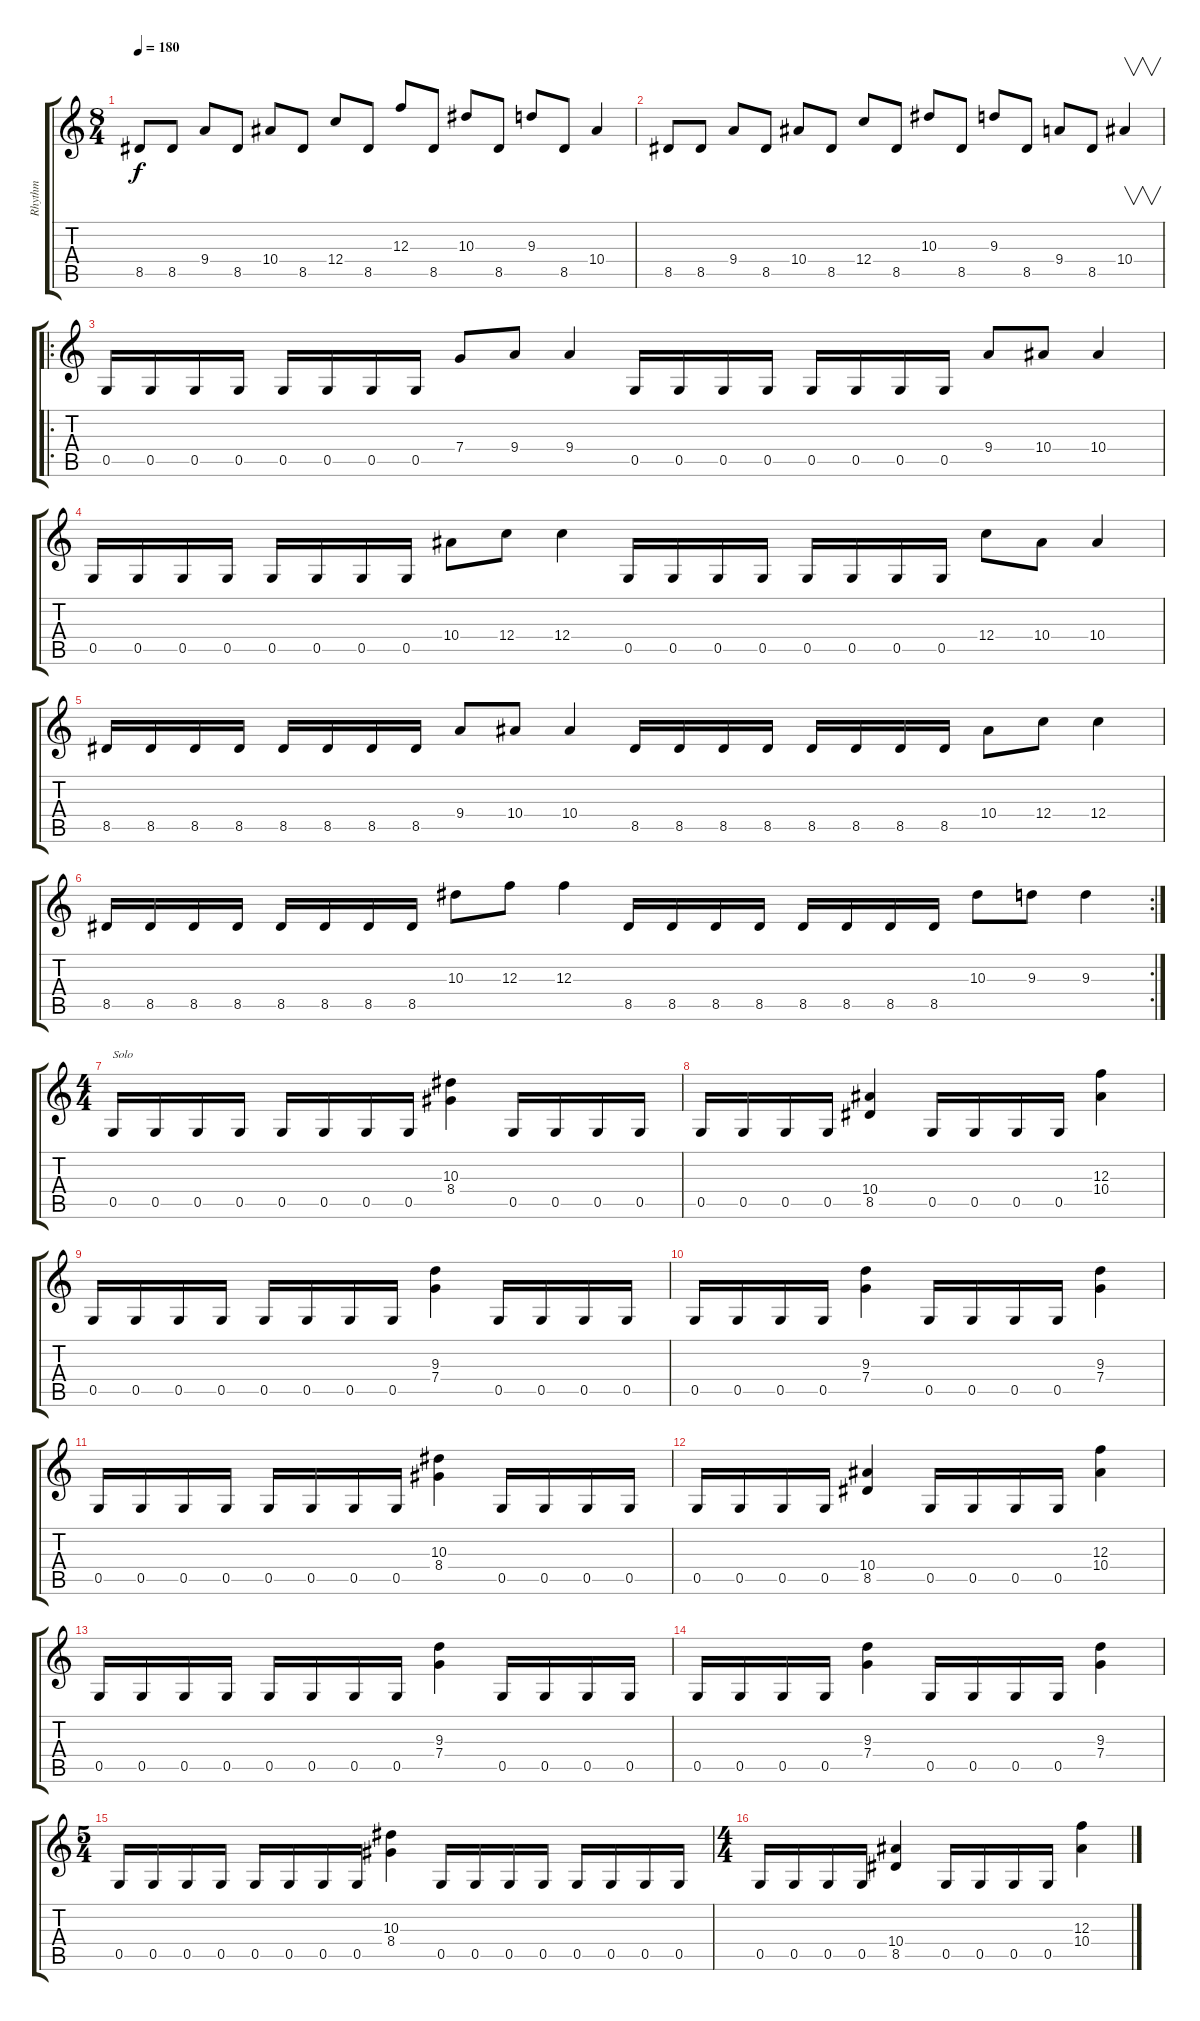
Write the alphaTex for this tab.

\track ("Rhythm" "Rhythm") {instrument distortionguitar}
\staff {score tabs}
\tuning (D4 A3 F3 C3 G2 D2) {hide}
\ts (8 4)
\tempo 180
\clef g2
\ks c
8.5.8{dy f} 8.5.8 9.4.8 8.5.8 10.4.8 8.5.8 12.4.8 8.5.8 12.3.8 8.5.8 10.3.8 8.5.8 9.3.8 8.5.8 10.4.4 |
8.5.8 8.5.8 9.4.8 8.5.8 10.4.8 8.5.8 12.4.8 8.5.8 10.3.8 8.5.8 9.3.8 8.5.8 9.4.8 8.5.8 10.4.4{v} |
\ro
0.5.16 0.5.16 0.5.16 0.5.16 0.5.16 0.5.16 0.5.16 0.5.16 7.4.8 9.4.8 9.4.4 0.5.16 0.5.16 0.5.16 0.5.16 0.5.16 0.5.16 0.5.16 0.5.16 9.4.8 10.4.8 10.4.4 |
0.5.16 0.5.16 0.5.16 0.5.16 0.5.16 0.5.16 0.5.16 0.5.16 10.4.8 12.4.8 12.4.4 0.5.16 0.5.16 0.5.16 0.5.16 0.5.16 0.5.16 0.5.16 0.5.16 12.4.8 10.4.8 10.4.4 |
8.5.16 8.5.16 8.5.16 8.5.16 8.5.16 8.5.16 8.5.16 8.5.16 9.4.8 10.4.8 10.4.4 8.5.16 8.5.16 8.5.16 8.5.16 8.5.16 8.5.16 8.5.16 8.5.16 10.4.8 12.4.8 12.4.4 |
\rc 2
8.5.16 8.5.16 8.5.16 8.5.16 8.5.16 8.5.16 8.5.16 8.5.16 10.3.8 12.3.8 12.3.4 8.5.16 8.5.16 8.5.16 8.5.16 8.5.16 8.5.16 8.5.16 8.5.16 10.3.8 9.3.8 9.3.4 |
\ts (4 4)
0.5.16{txt "Solo"} 0.5.16 0.5.16 0.5.16 0.5.16 0.5.16 0.5.16 0.5.16 (10.3 8.4).4 0.5.16 0.5.16 0.5.16 0.5.16 |
0.5.16 0.5.16 0.5.16 0.5.16 (10.4 8.5).4 0.5.16 0.5.16 0.5.16 0.5.16 (12.3 10.4).4 |
0.5.16 0.5.16 0.5.16 0.5.16 0.5.16 0.5.16 0.5.16 0.5.16 (9.3 7.4).4 0.5.16 0.5.16 0.5.16 0.5.16 |
0.5.16 0.5.16 0.5.16 0.5.16 (9.3 7.4).4 0.5.16 0.5.16 0.5.16 0.5.16 (9.3 7.4).4 |
0.5.16 0.5.16 0.5.16 0.5.16 0.5.16 0.5.16 0.5.16 0.5.16 (10.3 8.4).4 0.5.16 0.5.16 0.5.16 0.5.16 |
0.5.16 0.5.16 0.5.16 0.5.16 (10.4 8.5).4 0.5.16 0.5.16 0.5.16 0.5.16 (12.3 10.4).4 |
0.5.16 0.5.16 0.5.16 0.5.16 0.5.16 0.5.16 0.5.16 0.5.16 (9.3 7.4).4 0.5.16 0.5.16 0.5.16 0.5.16 |
0.5.16 0.5.16 0.5.16 0.5.16 (9.3 7.4).4 0.5.16 0.5.16 0.5.16 0.5.16 (9.3 7.4).4 |
\ts (5 4)
0.5.16 0.5.16 0.5.16 0.5.16 0.5.16 0.5.16 0.5.16 0.5.16 (10.3 8.4).4 0.5.16 0.5.16 0.5.16 0.5.16 0.5.16 0.5.16 0.5.16 0.5.16 |
\ts (4 4)
0.5.16 0.5.16 0.5.16 0.5.16 (10.4 8.5).4 0.5.16 0.5.16 0.5.16 0.5.16 (12.3 10.4).4
